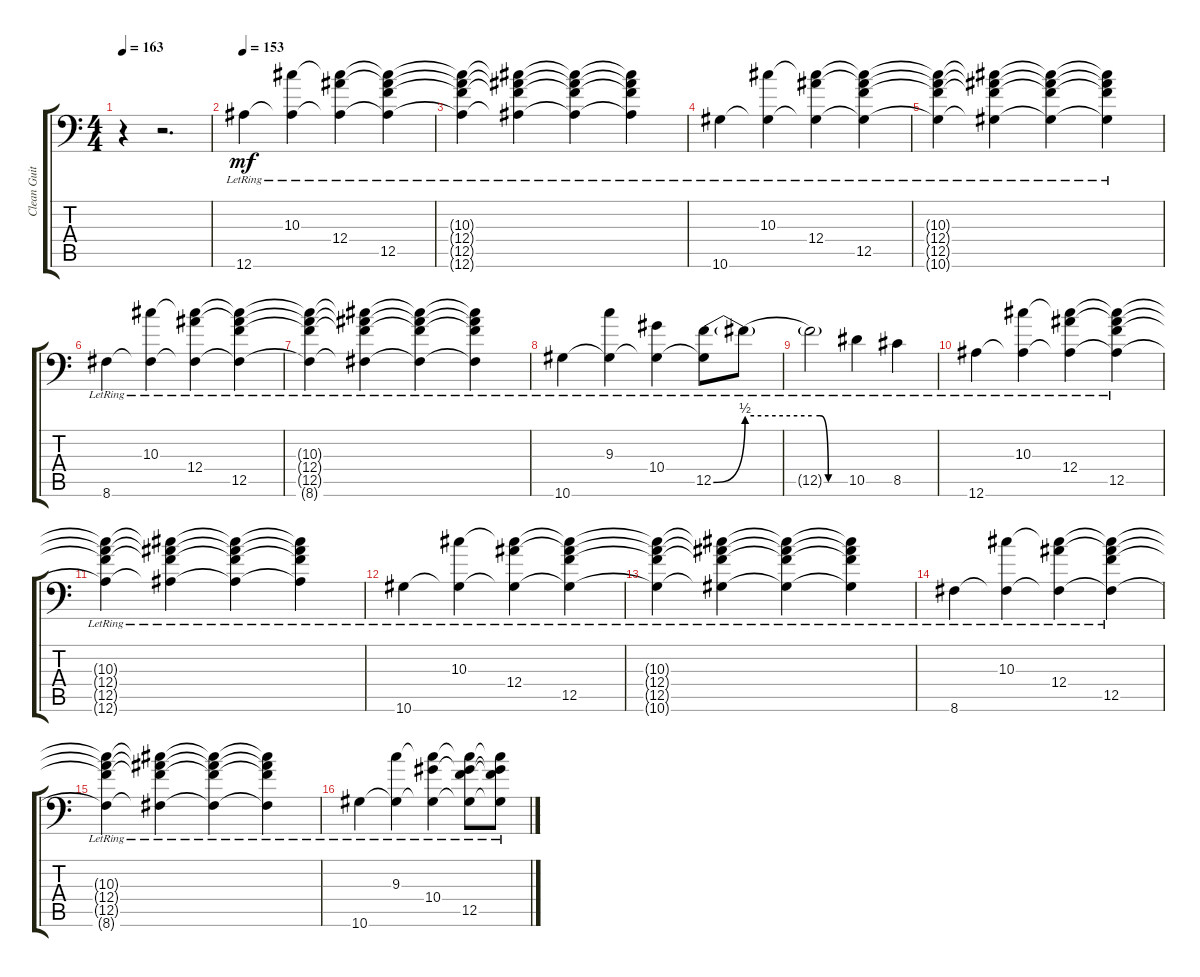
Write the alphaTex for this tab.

\track ("Clean Guitar" "Clean Guit") {instrument electricguitarclean}
\staff {score tabs}
\tuning (C4 G3 Eb3 Bb2 F2 Bb1) {hide}
\ts (4 4)
\tempo 163
\clef f4
\ks c
r.4{dy mf} r.2{d} |
\section ("" "")
\tempo 153
12.6{lr}.4{txt ""} (10.3{lr} 12.6{lr t}).4 (10.3{lr t} 12.4{lr} 12.6{lr t}).4 (10.3{lr t} 12.4{lr t} 12.5{lr} 12.6{lr t}).4 |
(10.3{lr t} 12.4{lr t} 12.5{lr t} 12.6{lr t}).4 (10.3{lr t} 12.4{lr t} 12.5{lr t} 12.6{lr t}).4 (10.3{lr t} 12.4{lr t} 12.5{lr t} 12.6{lr t}).4 (10.3{lr t} 12.4{lr t} 12.5{lr t} 12.6{lr t}).4 |
10.6{lr}.4 (10.3{lr} 10.6{lr t}).4 (10.3{lr t} 12.4{lr} 10.6{lr t}).4 (10.3{lr t} 12.4{lr t} 12.5{lr} 10.6{lr t}).4 |
(10.3{lr t} 12.4{lr t} 12.5{lr t} 10.6{lr t}).4 (10.3{lr t} 12.4{lr t} 12.5{lr t} 10.6{lr t}).4 (10.3{lr t} 12.4{lr t} 12.5{lr t} 10.6{lr t}).4 (10.3{lr t} 12.4{lr t} 12.5{lr t} 10.6{lr t}).4 |
8.6{lr}.4 (10.3{lr} 8.6{lr t}).4 (10.3{lr t} 12.4{lr} 8.6{lr t}).4 (10.3{lr t} 12.4{lr t} 12.5{lr} 8.6{lr t}).4 |
(10.3{lr t} 12.4{lr t} 12.5{lr t} 8.6{lr t}).4 (10.3{lr t} 12.4{lr t} 12.5{lr t} 8.6{lr t}).4 (10.3{lr t} 12.4{lr t} 12.5{lr t} 8.6{lr t}).4 (10.3{lr t} 12.4{lr t} 12.5{lr t} 8.6{lr t}).4 |
10.6{lr}.4 (9.3{lr} 10.6{lr t}).4 (10.4{lr} 10.6{lr t}).4 (12.5{be (bend 0 0 60 2) lr} 10.6{lr t}).8 12.5{be (hold 0 2 60 2) lr t}.8 |
12.5{be (custom 0 2 15 2 30 0 60 0) lr t}.2 10.5{lr}.4 8.5{lr}.4 |
12.6{lr}.4 (10.3{lr} 12.6{lr t}).4 (10.3{lr t} 12.4{lr} 12.6{lr t}).4 (10.3{lr t} 12.4{lr t} 12.5{lr} 12.6{lr t}).4 |
(10.3{lr t} 12.4{lr t} 12.5{lr t} 12.6{lr t}).4 (10.3{lr t} 12.4{lr t} 12.5{lr t} 12.6{lr t}).4 (10.3{lr t} 12.4{lr t} 12.5{lr t} 12.6{lr t}).4 (10.3{lr t} 12.4{lr t} 12.5{lr t} 12.6{lr t}).4 |
10.6{lr}.4 (10.3{lr} 10.6{lr t}).4 (10.3{lr t} 12.4{lr} 10.6{lr t}).4 (10.3{lr t} 12.4{lr t} 12.5{lr} 10.6{lr t}).4 |
(10.3{lr t} 12.4{lr t} 12.5{lr t} 10.6{lr t}).4 (10.3{lr t} 12.4{lr t} 12.5{lr t} 10.6{lr t}).4 (10.3{lr t} 12.4{lr t} 12.5{lr t} 10.6{lr t}).4 (10.3{lr t} 12.4{lr t} 12.5{lr t} 10.6{lr t}).4 |
8.6{lr}.4 (10.3{lr} 8.6{lr t}).4 (10.3{lr t} 12.4{lr} 8.6{lr t}).4 (10.3{lr t} 12.4{lr t} 12.5{lr} 8.6{lr t}).4 |
(10.3{lr t} 12.4{lr t} 12.5{lr t} 8.6{lr t}).4 (10.3{lr t} 12.4{lr t} 12.5{lr t} 8.6{lr t}).4 (10.3{lr t} 12.4{lr t} 12.5{lr t} 8.6{lr t}).4 (10.3{lr t} 12.4{lr t} 12.5{lr t} 8.6{lr t}).4 |
10.6{lr}.4 (9.3{lr} 10.6{lr t}).4 (9.3{lr t} 10.4{lr} 10.6{lr t}).4 (9.3{lr t} 10.4{lr t} 12.5{lr} 10.6{lr t}).8 (9.3{lr t} 10.4{lr t} 12.5{lr t} 10.6{lr t}).8
